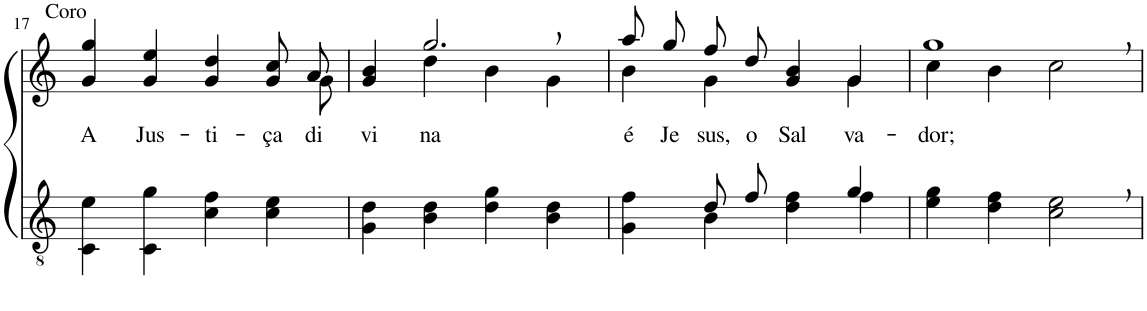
**kern	**kern	**text
*part2	*part1	*part1
*staff2	*staff1	*staff1
*I"Parte III e IV	*I"Parte I e II	*
!!LO:PB:g=z
*clefGv2	*clefG2	*
*Trd4c7	*Trd4c7	*
*k[]	*k[]	*
*M4/4	*M4/4	*
=17	=17	=17
!	!LO:TX:a:t=Coro	!
!	!	!LO:LY:b
*	*^	*
4C\ 4e\	4g/ 4gg/	2..ryy	A
!	!	!	!LO:LY:b
4C\ 4g\	4g/ 4ee/	.	Jus-
!	!	!	!LO:LY:b
4c\ 4f\	4g/ 4dd/	.	-ti-
!	!	!	!LO:LY:b
4c\ 4e\	8g/ 8cc/L	.	-ça
!	!	!	!LO:LY:b
.	8a/J	8g\	di-
=18	=18	=18	=18
!	!	!	!LO:LY:b
4G\ 4d\	4g/ 4b/	4ryy	-vi-
!	!	!	!LO:LY:b
4B\ 4d\	2.gg,/	4dd\	-na
4d\ 4g\	.	4b\	.
4B\ 4d\	.	4g\	.
=19	=19	=19	=19
*^	*	*	*
!	!	!	!	!LO:LY:b
4ryy	4G\ 4f\	8aa/L	4b\	é
!	!	!	!	!LO:LY:b
.	.	8gg/J	.	Je-
!	!	!	!	!LO:LY:b
8d/L	4B\	8ff/L	4g\	sus,
!	!	!	!	!LO:LY:b
8f/J	.	8dd/J	.	o
!	!	!	!	!LO:LY:b
4ryy	4d\ 4f\	4g/ 4b/	4ryy	Sal-
!	!	!	!	!LO:LY:b
4g/	4f\	4g/	4g\	-va-
=20	=20	=20	=20	=20
!	!	!	!	!LO:LY:b
*v	*v	*	*	*
4e\ 4g\	1gg,	4cc\	-dor;
4d\ 4f\	.	4b\	.
2c\, 2e\,	.	2cc\	.
*	*v	*v	*
=	=	=
*-	*-	*-
